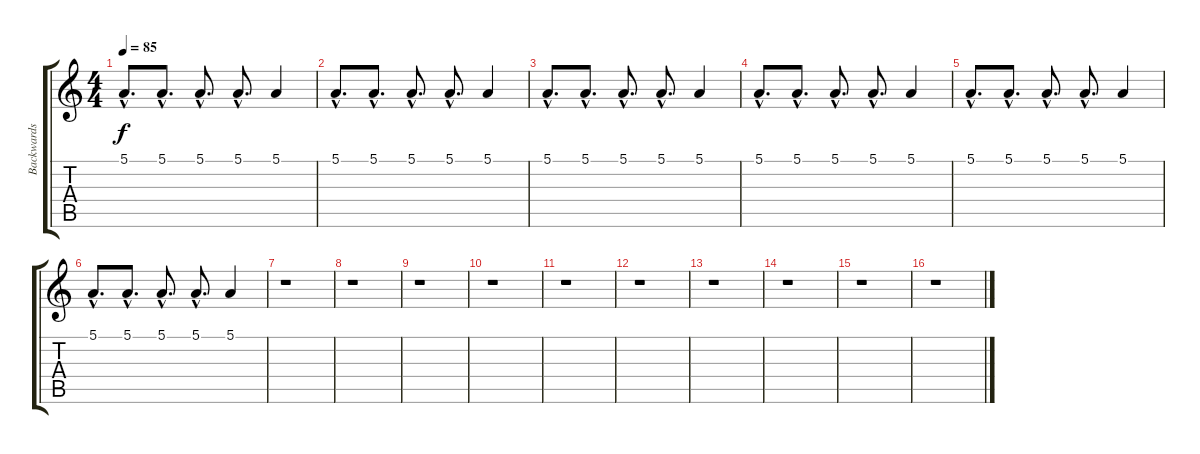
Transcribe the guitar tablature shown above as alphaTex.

\track ("Backwards track sound" "Backwards ") {instrument guitarfretnoise}
\staff {score tabs}
\tuning (E4 B3 G3 D3 A2 E2) {hide}
\ts (4 4)
\tempo 85
\clef g2
\ks c
5.1{hac}.8{d dy f} 5.1{hac}.8{d} 5.1{hac}.8{d} 5.1{hac}.8{d} 5.1.4 |
5.1{hac}.8{d} 5.1{hac}.8{d} 5.1{hac}.8{d} 5.1{hac}.8{d} 5.1.4 |
5.1{hac}.8{d} 5.1{hac}.8{d} 5.1{hac}.8{d} 5.1{hac}.8{d} 5.1.4 |
5.1{hac}.8{d} 5.1{hac}.8{d} 5.1{hac}.8{d} 5.1{hac}.8{d} 5.1.4 |
5.1{hac}.8{d} 5.1{hac}.8{d} 5.1{hac}.8{d} 5.1{hac}.8{d} 5.1.4 |
5.1{hac}.8{d} 5.1{hac}.8{d} 5.1{hac}.8{d} 5.1{hac}.8{d} 5.1.4 |
r.1 |
r.1 |
r.1 |
r.1 |
r.1 |
r.1 |
r.1 |
r.1 |
r.1 |
r.1
